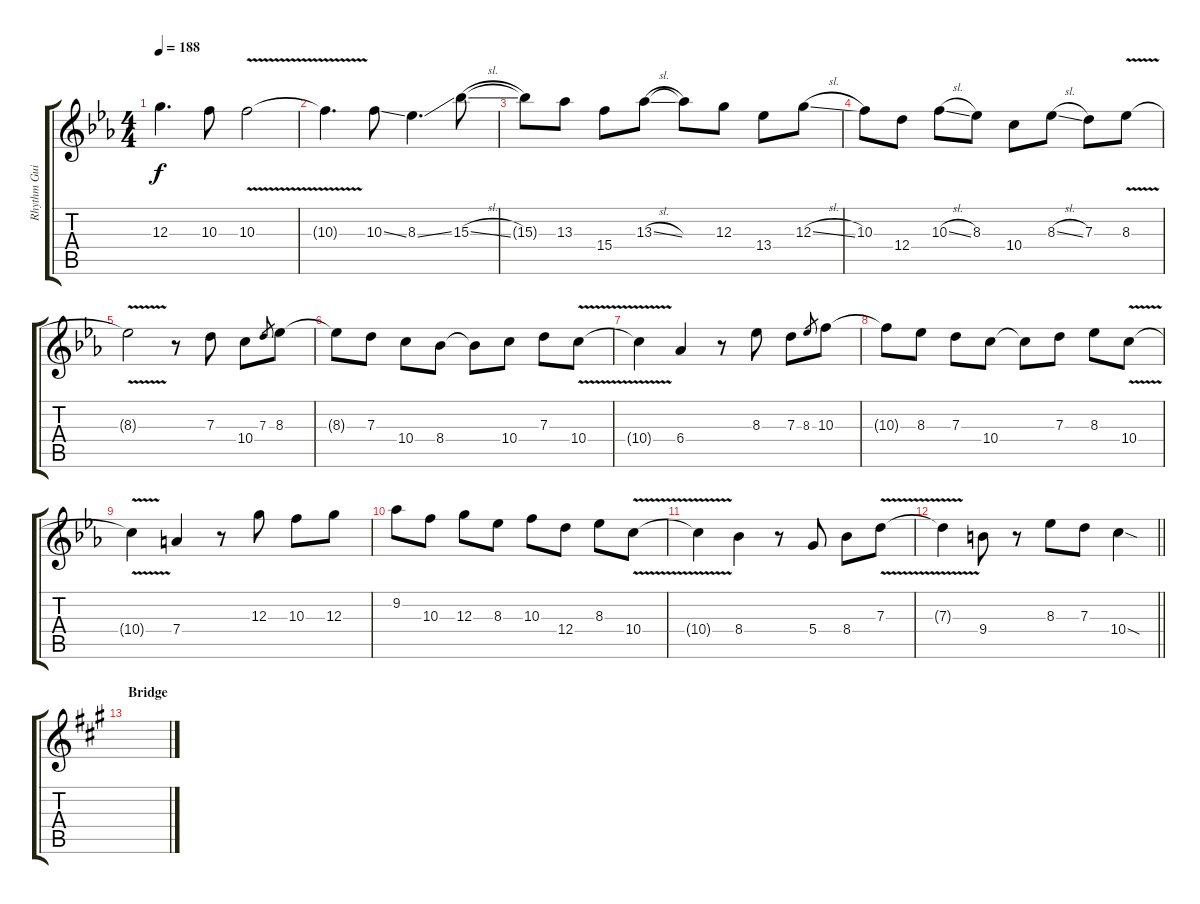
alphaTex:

\track ("Rhythm Guitar(D.Mustaine)" "Rhythm Gui") {instrument distortionguitar}
\staff {score tabs}
\tuning (E4 B3 G3 D3 A2 E2) {hide}
\ts (4 4)
\tempo 188
\clef g2
\ks eb
12.3.4{d dy f} 10.3.8 10.3{v}.2 |
10.3{t}.4{d} 10.3{ss}.8 8.3{ss}.4{d} 15.3{sl}.8 |
15.3{t}.8 13.3.8 15.4.8 13.3{sl}.8 13.3{t}.8 12.3.8 13.4.8 12.3{sl}.8 |
10.3.8 12.4.8 10.3{sl}.8 8.3.8 10.4.8 8.3{sl}.8 7.3.8 8.3{v}.8 |
8.3{t}.2 r.8 7.3.8 10.4.8 7.3.8{gr} 8.3.8 |
8.3{t}.8 7.3.8 10.4.8 8.4.8 8.4{t}.8 10.4.8 7.3.8 10.4{v}.8 |
10.4{t}.4 6.4.4 r.8 8.3.8 7.3.8 8.3.8{gr} 10.3.8 |
10.3{t}.8 8.3.8 7.3.8 10.4.8 10.4{t}.8 7.3.8 8.3.8 10.4{v}.8 |
10.4{t}.4 7.4.4 r.8 12.3.8 10.3.8 12.3.8 |
9.2.8 10.3.8 12.3.8 8.3.8 10.3.8 12.4.8 8.3.8 10.4{v}.8 |
10.4{t}.4 8.4.4 r.8 5.4.8 8.4.8 7.3{v}.8 |
\barLineRight lightlight
7.3{t}.4 9.4.8 r.8 8.3.8 7.3.8 10.4{sod}.4 |
\section ("" "Bridge")
\ks a
